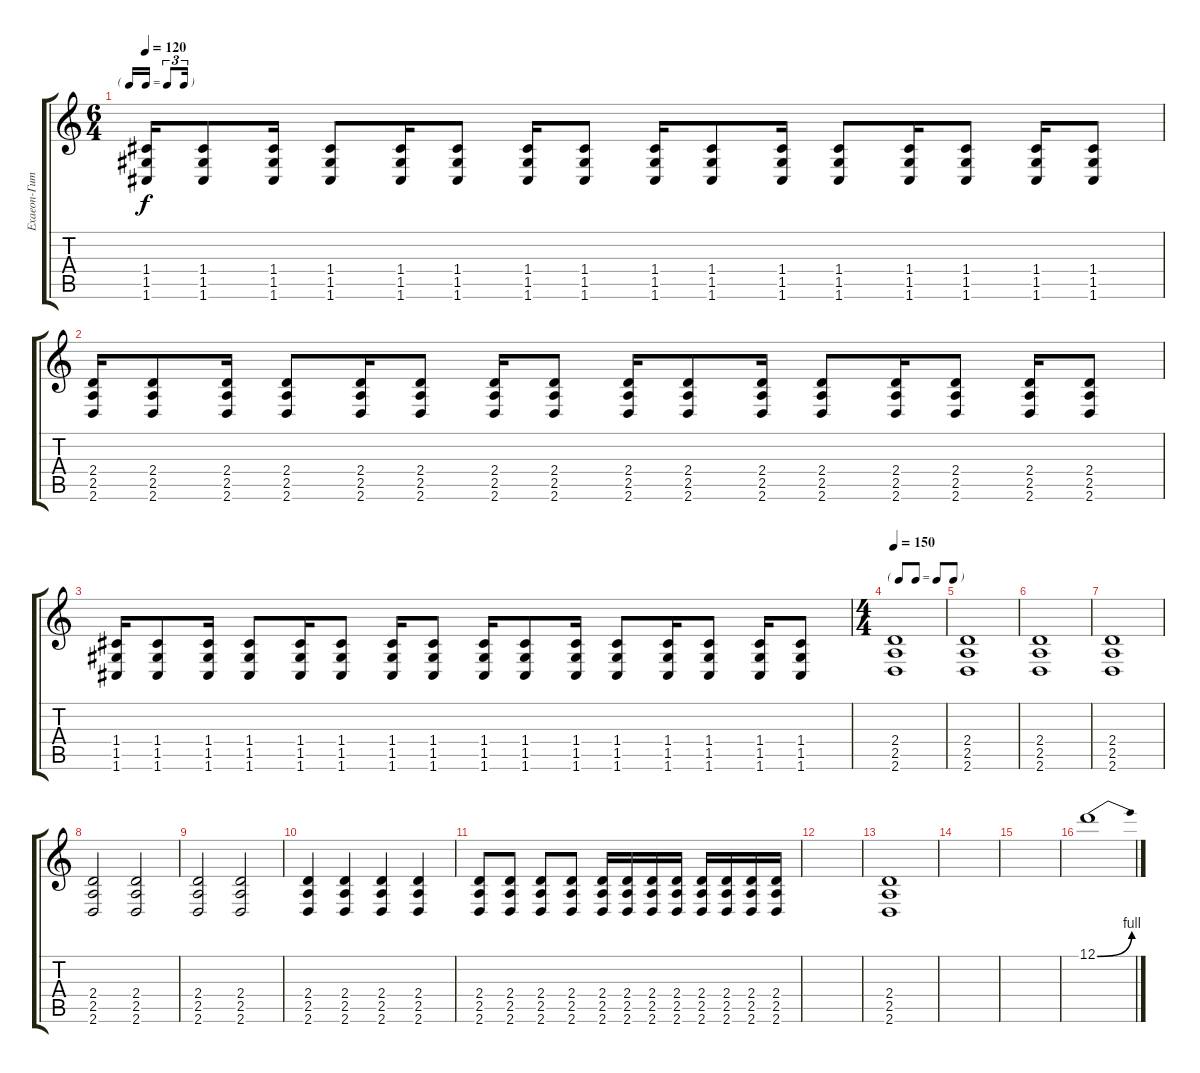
\track ("Exaeon-Гитара" "Exaeon-Гит") {instrument distortionguitar}
\staff {score tabs}
\tuning (D4 A3 F3 C3 G2 C2) {hide}
\ts (6 4)
\tf triplet16th
\tempo 120
\clef g2
\ks c
(1.4 1.5 1.6).16{dy f} (1.4 1.5 1.6).8 (1.4 1.5 1.6).16 (1.4 1.5 1.6).8 (1.4 1.5 1.6).16 (1.4 1.5 1.6).8 (1.4 1.5 1.6).16 (1.4 1.5 1.6).8 (1.4 1.5 1.6).16 (1.4 1.5 1.6).8 (1.4 1.5 1.6).16 (1.4 1.5 1.6).8 (1.4 1.5 1.6).16 (1.4 1.5 1.6).8 (1.4 1.5 1.6).16 (1.4 1.5 1.6).8 |
(2.4 2.5 2.6).16 (2.4 2.5 2.6).8 (2.4 2.5 2.6).16 (2.4 2.5 2.6).8 (2.4 2.5 2.6).16 (2.4 2.5 2.6).8 (2.4 2.5 2.6).16 (2.4 2.5 2.6).8 (2.4 2.5 2.6).16 (2.4 2.5 2.6).8 (2.4 2.5 2.6).16 (2.4 2.5 2.6).8 (2.4 2.5 2.6).16 (2.4 2.5 2.6).8 (2.4 2.5 2.6).16 (2.4 2.5 2.6).8 |
(1.4 1.5 1.6).16 (1.4 1.5 1.6).8 (1.4 1.5 1.6).16 (1.4 1.5 1.6).8 (1.4 1.5 1.6).16 (1.4 1.5 1.6).8 (1.4 1.5 1.6).16 (1.4 1.5 1.6).8 (1.4 1.5 1.6).16 (1.4 1.5 1.6).8 (1.4 1.5 1.6).16 (1.4 1.5 1.6).8 (1.4 1.5 1.6).16 (1.4 1.5 1.6).8 (1.4 1.5 1.6).16 (1.4 1.5 1.6).8 |
\ts (4 4)
\tf none
\tempo 150
(2.4 2.5 2.6).1 |
(2.4 2.5 2.6).1 |
(2.4 2.5 2.6).1 |
(2.4 2.5 2.6).1 |
(2.4 2.5 2.6).2 (2.4 2.5 2.6).2 |
(2.4 2.5 2.6).2 (2.4 2.5 2.6).2 |
(2.4 2.5 2.6).4 (2.4 2.5 2.6).4 (2.4 2.5 2.6).4 (2.4 2.5 2.6).4 |
(2.4 2.5 2.6).8 (2.4 2.5 2.6).8 (2.4 2.5 2.6).8 (2.4 2.5 2.6).8 (2.4 2.5 2.6).16 (2.4 2.5 2.6).16 (2.4 2.5 2.6).16 (2.4 2.5 2.6).16 (2.4 2.5 2.6).16 (2.4 2.5 2.6).16 (2.4 2.5 2.6).16 (2.4 2.5 2.6).16 |
|
(2.4 2.5 2.6).1 |
|
|
12.1{be (bend 0 0 60 4)}.1
